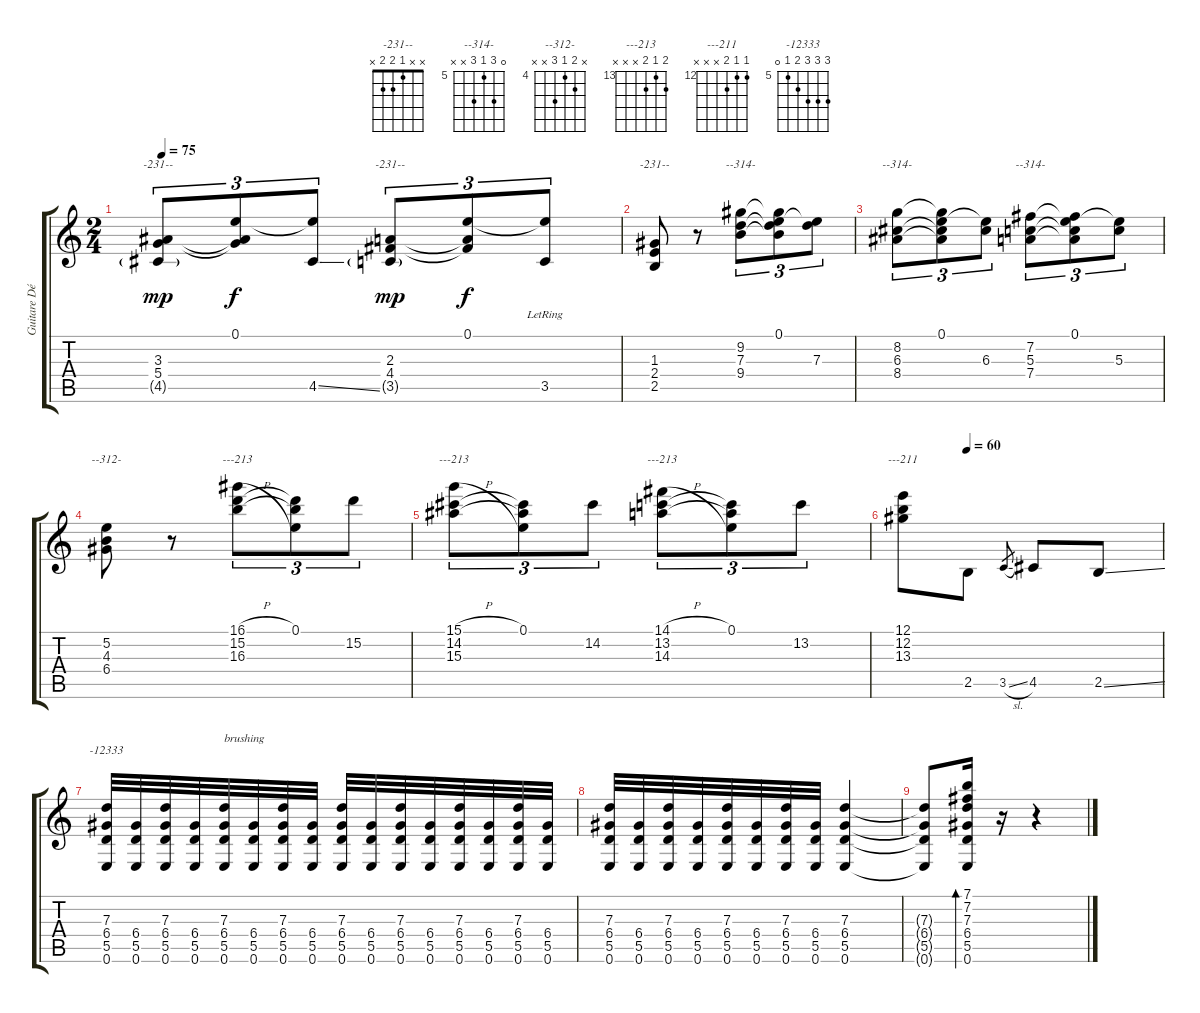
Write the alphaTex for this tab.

\track ("Guitare Décembre 2001" "Guitare Dé") {instrument acousticguitarnylon}
\staff {score tabs}
\tuning (E4 B3 G3 D3 A2 E2) {hide}
\chord ("-231--" 0 0 3 5 4 0) {firstfret 3}
\chord ("-231--" 0 0 2 4 3 0) {firstfret 2}
\chord ("-231--" x x 1 2 2 x)
\chord ("--314-" 0 9 7 9 x x) {firstfret 7}
\chord ("--314-" 0 8 6 8 x x) {firstfret 6}
\chord ("--314-" 0 7 5 7 x x) {firstfret 5}
\chord ("--312-" x 5 4 6 x x) {firstfret 4}
\chord ("---213" 16 15 16 x x x) {firstfret 15}
\chord ("---213" 15 14 15 x x x) {firstfret 14}
\chord ("---213" 14 13 14 x x x) {firstfret 13}
\chord ("---211" 12 12 13 x x x) {firstfret 12}
\chord ("-12333" 7 7 7 6 5 0) {firstfret 5}
\ts (2 4)
\tempo 75
\clef g2
\ks c
(3.3 5.4 4.5{g}).8{tu (3 2) ch "-231--" dy mp} (0.1 3.3{t} 5.4{t}).8{tu (3 2) dy f} (0.1{t} 4.5{ss}).8{tu (3 2)} (2.3 4.4 3.5{g}).8{tu (3 2) ch "-231--" dy mp} (0.1 2.3{t} 4.4{t}).8{tu (3 2) dy f} (0.1{t} 3.5{lr}).8{tu (3 2)} |
(1.3 2.4 2.5).8{ch "-231--"} r.8 (9.2 7.3 9.4).8{tu (3 2) ch "--314-"} (0.1 9.2{t} 7.3{t} 9.4{t}).8{tu (3 2)} (0.1{t} 7.3).8{tu (3 2)} |
(8.2 6.3 8.4).8{tu (3 2) ch "--314-"} (0.1 8.2{t} 6.3{t} 8.4{t}).8{tu (3 2)} (0.1{t} 6.3).8{tu (3 2)} (7.2 5.3 7.4).8{tu (3 2) ch "--314-"} (0.1 7.2{t} 5.3{t} 7.4{t}).8{tu (3 2)} (0.1{t} 5.3).8{tu (3 2)} |
(5.2 4.3 6.4).8{ch "--312-"} r.8 (16.1{h} 15.2 16.3).8{tu (3 2) ch "---213"} (0.1 15.2{t} 16.3{t}).8{tu (3 2)} 15.2.8{tu (3 2)} |
(15.1{h} 14.2 15.3).8{tu (3 2) ch "---213"} (0.1 14.2{t} 15.3{t}).8{tu (3 2)} 14.2.8{tu (3 2)} (14.1{h} 13.2 14.3).8{tu (3 2) ch "---213"} (0.1 13.2{t} 14.3{t}).8{tu (3 2)} 13.2.8{tu (3 2)} |
\tempo (60 0.25)
(12.1 12.2 13.3).8{ch "---211"} 2.5.8 3.5{sl}.8{gr} 4.5.8 2.5{ss}.8 |
(7.3 6.4 5.5 0.6).32{ch "-12333"} (6.4 5.5 0.6).32 (7.3 6.4 5.5 0.6).32 (6.4 5.5 0.6).32 (7.3 6.4 5.5 0.6).32{txt "brushing"} (6.4 5.5 0.6).32 (7.3 6.4 5.5 0.6).32 (6.4 5.5 0.6).32 (7.3 6.4 5.5 0.6).32 (6.4 5.5 0.6).32 (7.3 6.4 5.5 0.6).32 (6.4 5.5 0.6).32 (7.3 6.4 5.5 0.6).32 (6.4 5.5 0.6).32 (7.3 6.4 5.5 0.6).32 (6.4 5.5 0.6).32 |
(7.3 6.4 5.5 0.6).32 (6.4 5.5 0.6).32 (7.3 6.4 5.5 0.6).32 (6.4 5.5 0.6).32 (7.3 6.4 5.5 0.6).32 (6.4 5.5 0.6).32 (7.3 6.4 5.5 0.6).32 (6.4 5.5 0.6).32 (7.3 6.4 5.5 0.6).4 |
(7.3{t} 6.4{t} 5.5{t} 0.6{t}).8 (7.1 7.2 7.3 6.4 5.5 0.6).16{bd 30} r.16 r.4
